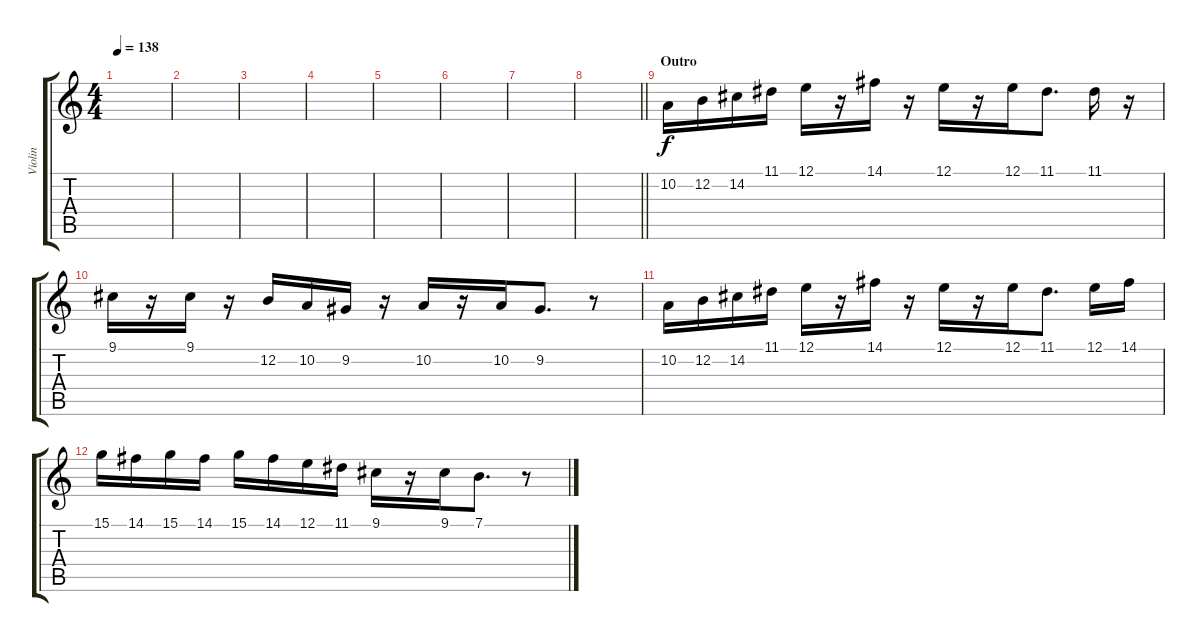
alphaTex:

\track ("Violin" "Violin") {instrument violin}
\staff {score tabs}
\tuning (E4 B3 G3 D3 A2 E2) {hide}
\ts (4 4)
\tempo 138
\clef g2
\ks c
|
|
|
|
|
|
|
\barLineRight lightlight
|
\section ("" "Outro")
10.2.16 12.2.16 14.2.16 11.1.16 12.1.16 r.16 14.1.16 r.16 12.1.16 r.16 12.1.16 11.1.8{d} 11.1.16 r.16 |
9.1.16 r.16 9.1.16 r.16 12.2.16 10.2.16 9.2.16 r.16 10.2.16 r.16 10.2.16 9.2.8{d} r.8 |
10.2.16 12.2.16 14.2.16 11.1.16 12.1.16 r.16 14.1.16 r.16 12.1.16 r.16 12.1.16 11.1.8{d} 12.1.16 14.1.16 |
15.1.16 14.1.16 15.1.16 14.1.16 15.1.16 14.1.16 12.1.16 11.1.16 9.1.16 r.16 9.1.16 7.1.8{d} r.8
